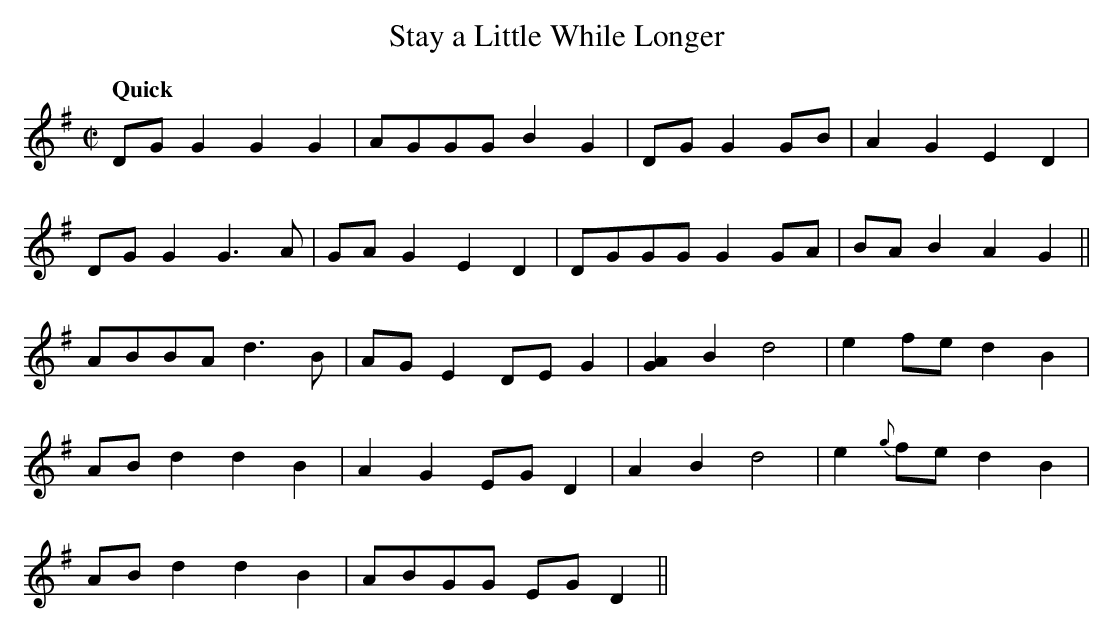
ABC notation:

X:1
T:Stay a Little While Longer
M:C|
L:1/8
Q:"Quick"
K:G
D-G G2 G2G2|AGGG B2G2|D-GG2 GB|A2G2 E2D2|
D-GG2 G3A|GAG2 E2D2|D-GGG G2GA|BAB2A2G2||
A-BBA d3B|AGE2 D-EG2 |[G2A2] B2d4| e2fe d2B2|
A-B-d2 d2B2|A2G2 E-G D2|A2B2d4|e2{g}fe d2B2|
A-Bd2 d2B2|ABGG E-G D2||
